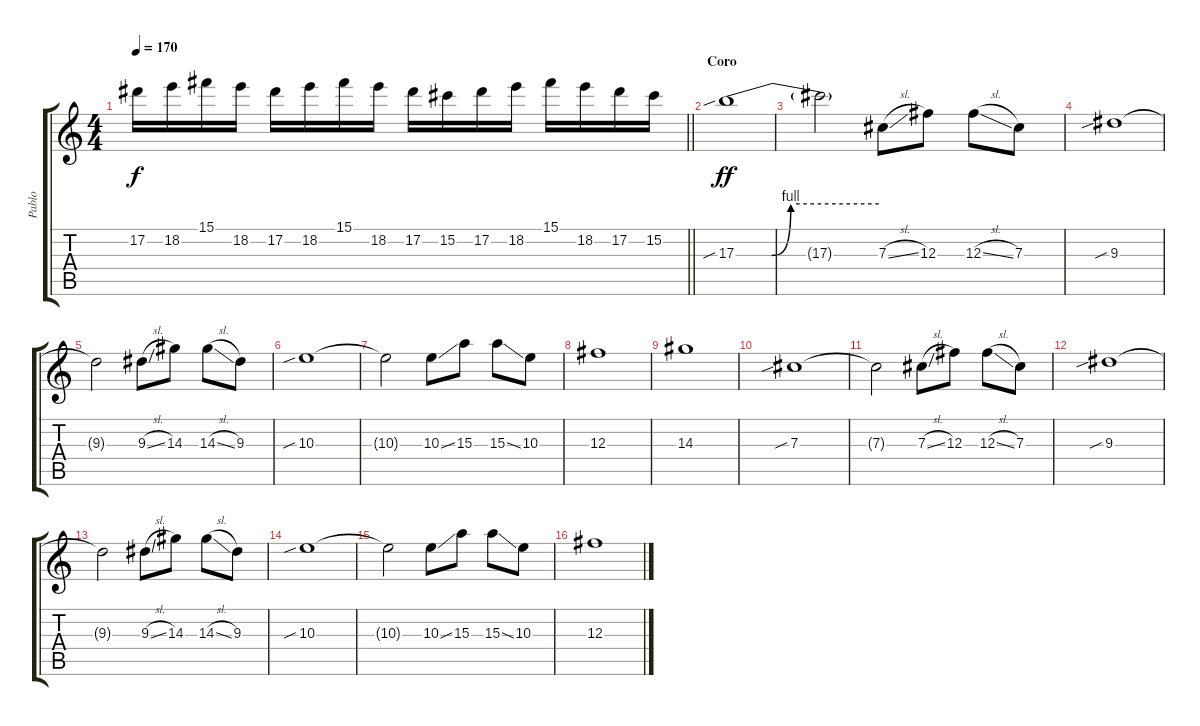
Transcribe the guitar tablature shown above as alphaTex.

\track ("Pablo" "Pablo") {instrument overdrivenguitar}
\staff {score tabs}
\tuning (Eb4 Bb3 Gb3 Db3 Ab2 Eb2) {hide}
\ts (4 4)
\tempo 170
\clef g2
\barLineRight lightlight
\ks c
17.2.16{dy f} 18.2.16 15.1.16 18.2.16 17.2.16 18.2.16 15.1.16 18.2.16 17.2.16 15.2.16 17.2.16 18.2.16 15.1.16 18.2.16 17.2.16 15.2.16 |
\section ("" "Coro")
17.3{be (custom 0 0 15 0 23 4 60 4) sib}.1{dy ff} |
17.3{t}.2 7.3{sl}.8{volume 13} 12.3.8 12.3{sl}.8 7.3.8 |
9.3{sib}.1 |
9.3{t}.2 9.3{sl}.8 14.3.8 14.3{sl}.8 9.3.8 |
10.3{sib}.1 |
10.3{t}.2 10.3{ss}.8 15.3.8 15.3{ss}.8 10.3.8 |
12.3.1 |
14.3.1 |
7.3{sib}.1 |
7.3{t}.2 7.3{sl}.8 12.3.8 12.3{sl}.8 7.3.8 |
9.3{sib}.1 |
9.3{t}.2 9.3{sl}.8 14.3.8 14.3{sl}.8 9.3.8 |
10.3{sib}.1 |
10.3{t}.2 10.3{ss}.8 15.3.8 15.3{ss}.8 10.3.8 |
12.3.1
